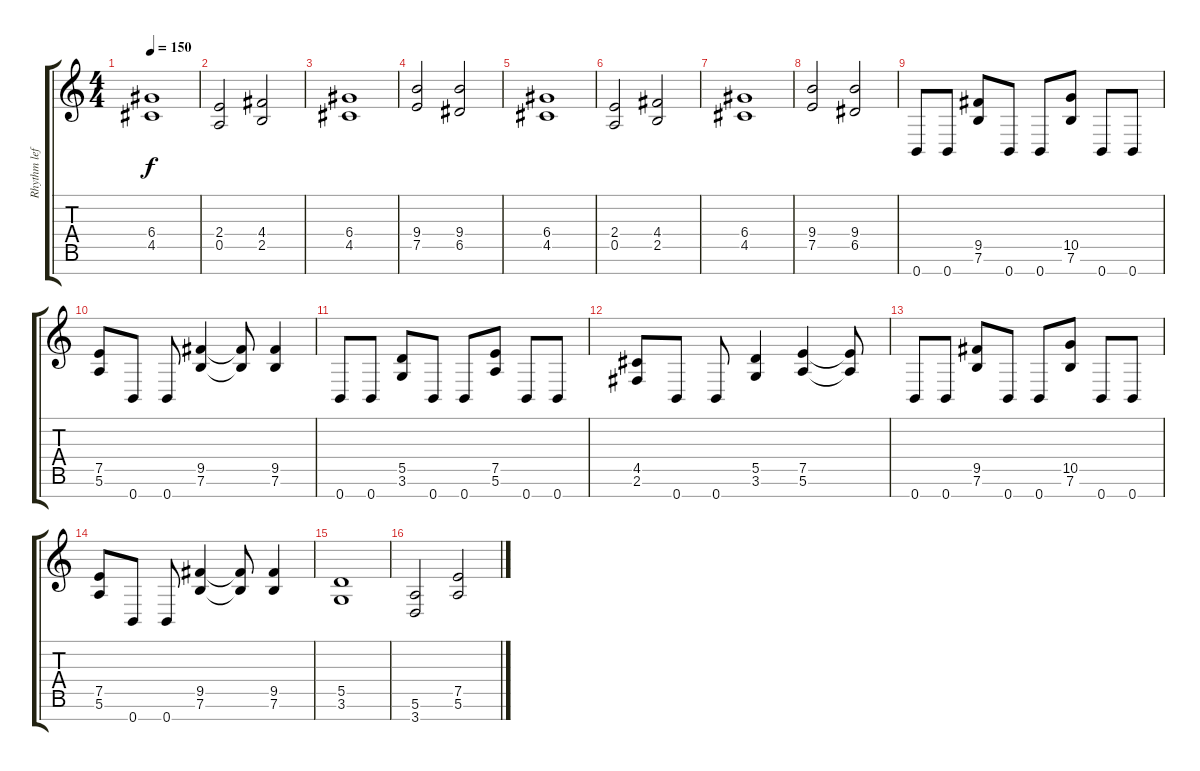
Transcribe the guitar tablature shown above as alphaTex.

\track ("Rhythm left" "Rhythm lef") {instrument distortionguitar}
\staff {score tabs}
\tuning (E4 B3 G3 D3 A2 E2 B1) {hide}
\ts (4 4)
\tempo 150
\clef g2
\ks c
(6.4 4.5).1{dy f} |
(2.4 0.5).2 (4.4 2.5).2 |
(6.4 4.5).1 |
(9.4 7.5).2 (9.4 6.5).2 |
(6.4 4.5).1 |
(2.4 0.5).2 (4.4 2.5).2 |
(6.4 4.5).1 |
(9.4 7.5).2 (9.4 6.5).2 |
0.7.8 0.7.8 (9.5 7.6).8 0.7.8 0.7.8 (10.5 7.6).8 0.7.8 0.7.8 |
(7.5 5.6).8 0.7.8 0.7.8 (9.5 7.6).4 (9.5{t} 7.6{t}).8 (9.5 7.6).4 |
0.7.8 0.7.8 (5.5 3.6).8 0.7.8 0.7.8 (7.5 5.6).8 0.7.8 0.7.8 |
(4.5 2.6).8 0.7.8 0.7.8 (5.5 3.6).4 (7.5 5.6).4 (7.5{t} 5.6{t}).8 |
0.7.8 0.7.8 (9.5 7.6).8 0.7.8 0.7.8 (10.5 7.6).8 0.7.8 0.7.8 |
(7.5 5.6).8 0.7.8 0.7.8 (9.5 7.6).4 (9.5{t} 7.6{t}).8 (9.5 7.6).4 |
(5.5 3.6).1 |
(5.6 3.7).2 (7.5 5.6).2
